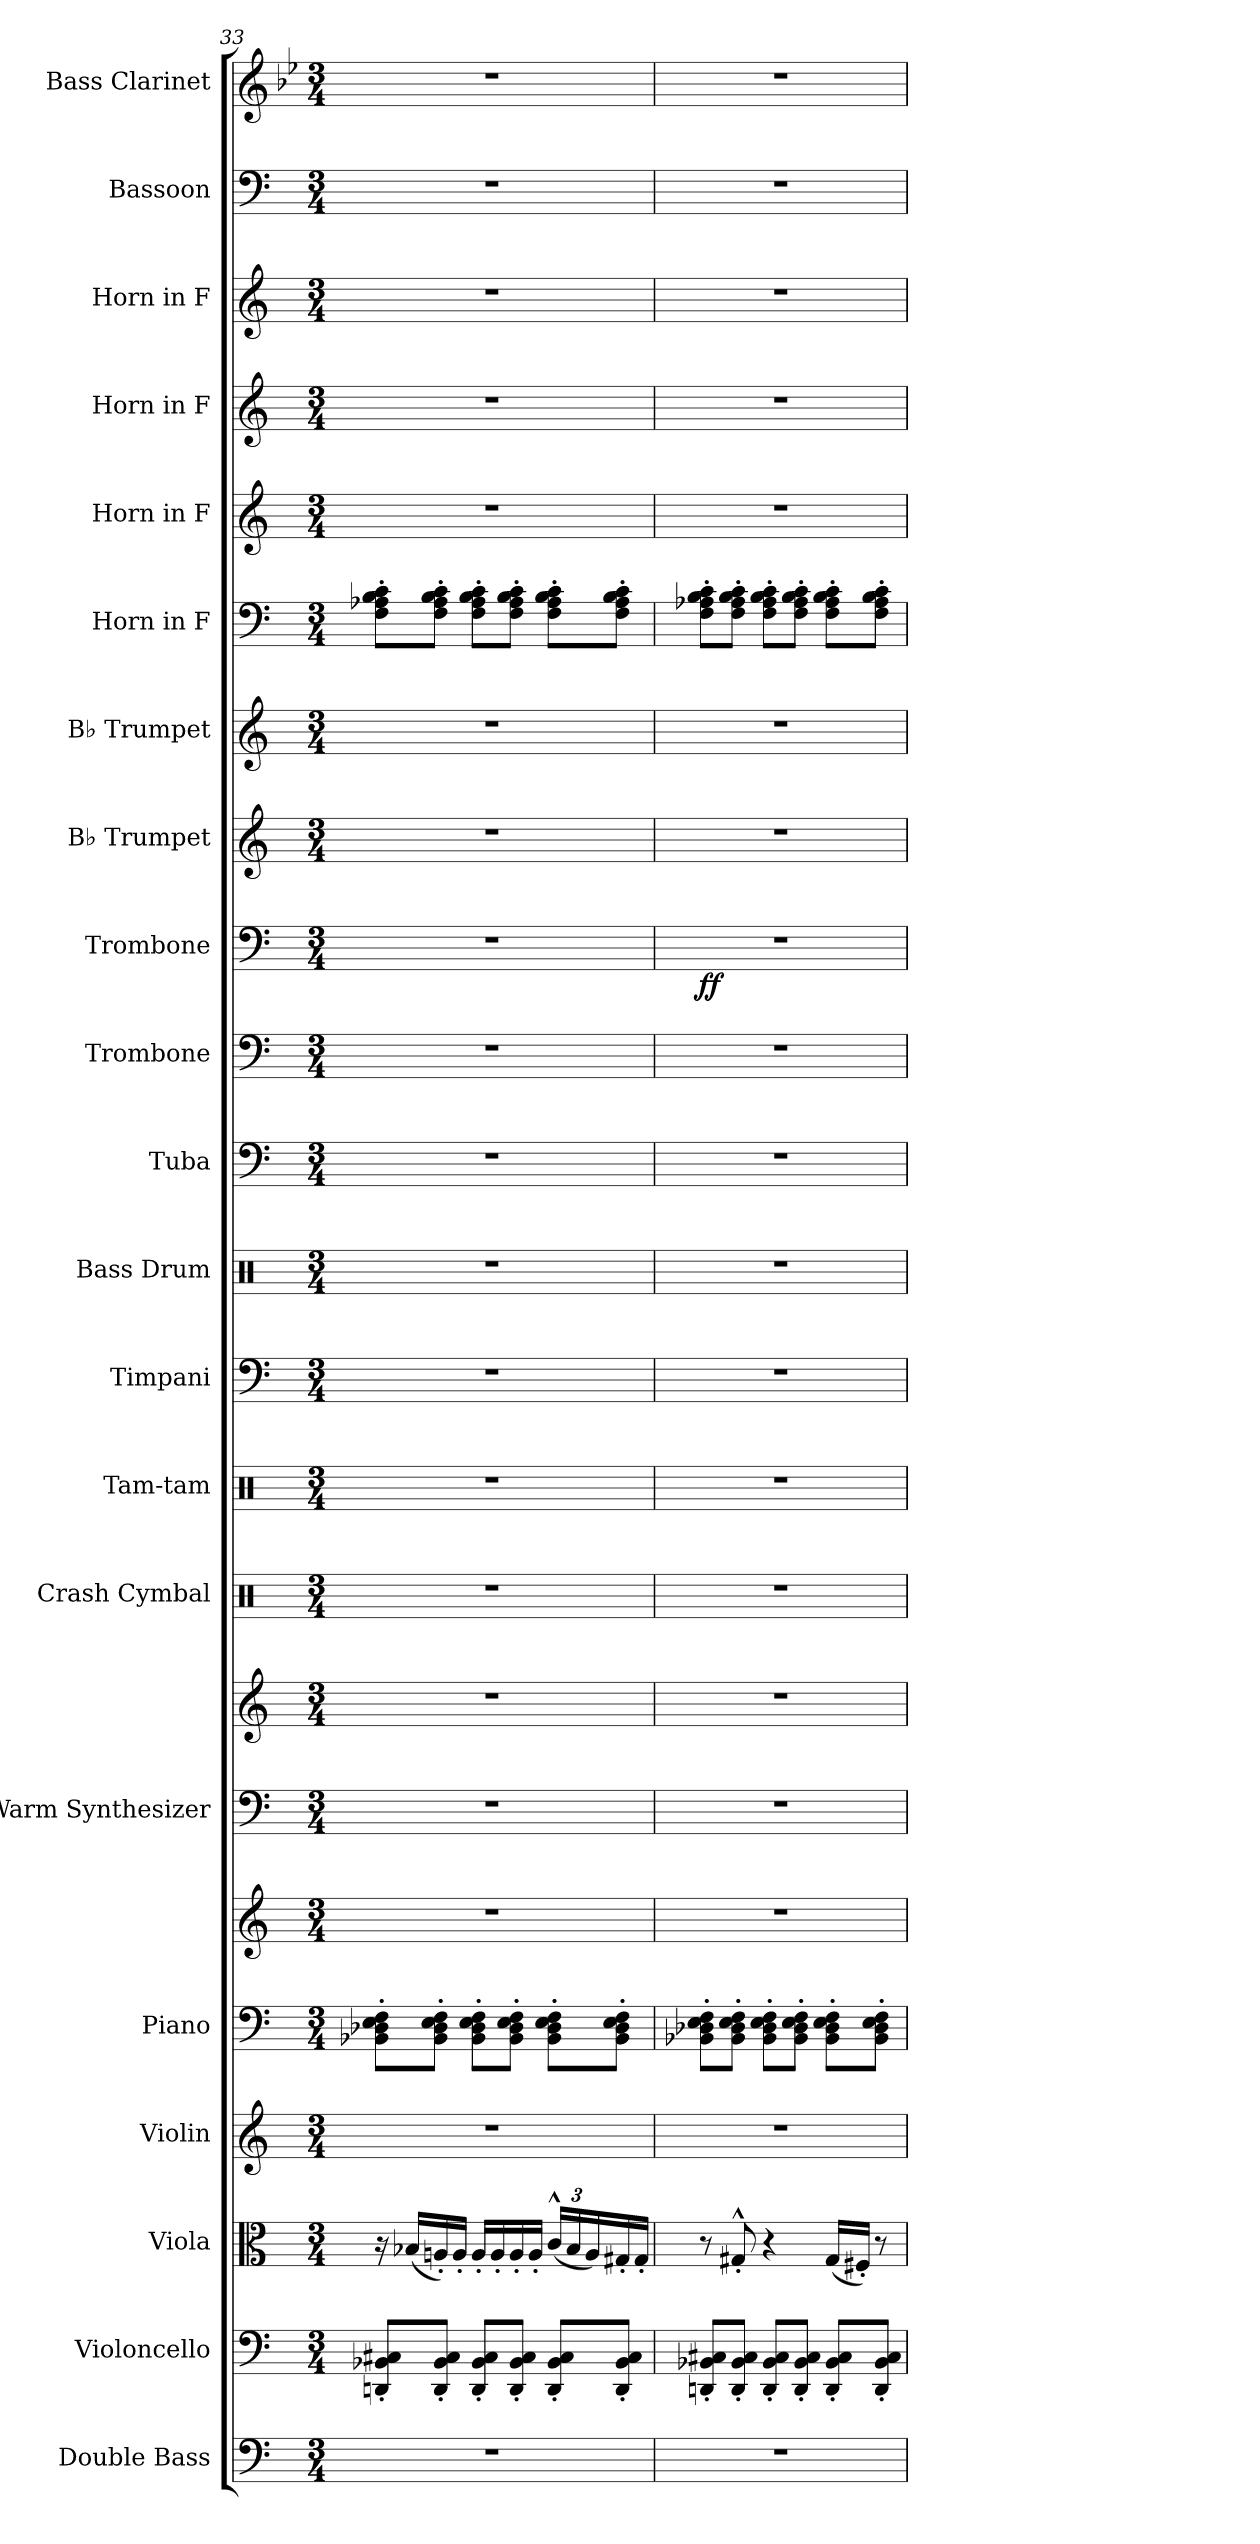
**kern	**kern	**kern	**kern	**kern	**kern	**kern	**kern	**kern	**kern	**kern	**kern	**kern	**kern	**kern	**dynam	**kern	**kern	**kern	**kern	**kern	**kern	**kern	**kern
*part21	*part20	*part19	*part18	*part17	*part17	*part16	*part16	*part15	*part14	*part13	*part12	*part11	*part10	*part9	*part9	*part8	*part7	*part6	*part5	*part4	*part3	*part2	*part1
*staff23	*staff22	*staff21	*staff20	*staff19	*staff18	*staff17	*staff16	*staff15	*staff14	*staff13	*staff12	*staff11	*staff10	*staff9	*staff9	*staff8	*staff7	*staff6	*staff5	*staff4	*staff3	*staff2	*staff1
*I"Double Bass	*I"Violoncello	*I"Viola	*I"Violin	*I"Piano	*	*I"Warm Synthesizer	*	*I"Crash Cymbal	*I"Tam-tam	*I"Timpani	*I"Bass Drum	*I"Tuba	*I"Trombone	*I"Trombone	*	*I"B♭ Trumpet	*I"B♭ Trumpet	*I"Horn in F	*I"Horn in F	*I"Horn in F	*I"Horn in F	*I"Bassoon	*I"Bass Clarinet
*I'Db.	*I'Vc.	*I'Vla.	*I'Vln.	*I'Pno.	*	*I'Synth.	*	*I'Cr. Cym.	*I'Tam-tam	*I'Timp.	*I'B. Dr.	*I'Tba.	*I'Tbn.	*I'Tbn.	*	*I'B♭ Tpt.	*I'B♭ Tpt.	*	*	*	*	*I'Bsn.	*I'B. Cl.
*clefF4	*clefF4	*clefC3	*clefG2	*clefF4	*clefG2	*clefF4	*clefG2	*clefX	*clefX	*clefF4	*clefX	*clefF4	*clefF4	*clefF4	*	*clefG2	*clefG2	*clefF4	*clefG2	*clefG2	*clefG2	*clefF4	*clefG2
*ITrd7c12	*	*	*	*	*	*	*	*	*	*	*	*	*	*	*	*ITrd1c2	*ITrd1c2	*ITrd4c7	*ITrd4c7	*ITrd4c7	*ITrd4c7	*	*ITrd8c14
*k[]	*k[]	*k[]	*k[]	*k[]	*k[]	*k[]	*k[]	*k[]	*k[]	*k[]	*k[]	*k[]	*k[]	*k[]	*	*k[b-e-]	*k[b-e-]	*k[b-]	*k[b-]	*k[b-]	*k[b-]	*k[]	*k[b-e-]
*M3/4	*M3/4	*M3/4	*M3/4	*M3/4	*M3/4	*M3/4	*M3/4	*M3/4	*M3/4	*M3/4	*M3/4	*M3/4	*M3/4	*M3/4	*	*M3/4	*M3/4	*M3/4	*M3/4	*M3/4	*M3/4	*M3/4	*M3/4
=33	=33	=33	=33	=33	=33	=33	=33	=33	=33	=33	=33	=33	=33	=33	=33	=33	=33	=33	=33	=33	=33	=33	=33
2.r	8DDn/' 8BB-X/' 8C#X/'L	16r	2.r	8BB-X\' 8D-X\' 8E\' 8F\'L	2.r	2.r	2.r	2.r	2.r	2.r	2.r	2.r	2.r	2.r	.	2.r	2.r	8BB-\' 8D-X\' 8E\' 8F\'L	2.r	2.r	2.r	2.r	2.r
.	.	(16B-X/LL	.	.	.	.	.	.	.	.	.	.	.	.	.	.	.	.	.	.	.	.	.
.	8DD/' 8BB-/' 8C#/'J	16An'/)	.	8BB-\' 8D-\' 8E\' 8F\'J	.	.	.	.	.	.	.	.	.	.	.	.	.	8BB-\' 8D-\' 8E\' 8F\'J	.	.	.	.	.
.	.	16A'/JJ	.	.	.	.	.	.	.	.	.	.	.	.	.	.	.	.	.	.	.	.	.
.	8DD/' 8BB-/' 8C#/'L	16A'/LL	.	8BB-\' 8D-\' 8E\' 8F\'L	.	.	.	.	.	.	.	.	.	.	.	.	.	8BB-\' 8D-\' 8E\' 8F\'L	.	.	.	.	.
.	.	16A'/	.	.	.	.	.	.	.	.	.	.	.	.	.	.	.	.	.	.	.	.	.
.	8DD/' 8BB-/' 8C#/'J	16A'/	.	8BB-\' 8D-\' 8E\' 8F\'J	.	.	.	.	.	.	.	.	.	.	.	.	.	8BB-\' 8D-\' 8E\' 8F\'J	.	.	.	.	.
.	.	16A'/JJ	.	.	.	.	.	.	.	.	.	.	.	.	.	.	.	.	.	.	.	.	.
*	*	*Xbrackettup	*	*	*	*	*	*	*	*	*	*	*	*	*	*	*	*	*	*	*	*	*
.	8DD/' 8BB-/' 8C#/'L	(24c^^/LL	.	8BB-\' 8D-\' 8E\' 8F\'L	.	.	.	.	.	.	.	.	.	.	.	.	.	8BB-\' 8D-\' 8E\' 8F\'L	.	.	.	.	.
.	.	24B-/	.	.	.	.	.	.	.	.	.	.	.	.	.	.	.	.	.	.	.	.	.
.	.	24A/)	.	.	.	.	.	.	.	.	.	.	.	.	.	.	.	.	.	.	.	.	.
.	8DD/' 8BB-/' 8C#/'J	16G#X'/	.	8BB-\' 8D-\' 8E\' 8F\'J	.	.	.	.	.	.	.	.	.	.	.	.	.	8BB-\' 8D-\' 8E\' 8F\'J	.	.	.	.	.
.	.	16G#'/JJ	.	.	.	.	.	.	.	.	.	.	.	.	.	.	.	.	.	.	.	.	.
=34	=34	=34	=34	=34	=34	=34	=34	=34	=34	=34	=34	=34	=34	=34	=34	=34	=34	=34	=34	=34	=34	=34	=34
!	!	!	!	!	!	!	!	!	!	!	!	!	!	!	!LO:DY:b	!	!	!	!	!	!	!	!
2.r	8DDn/' 8BB-X/' 8C#X/'L	8r	2.r	8BB-X\' 8D-X\' 8E\' 8F\'L	2.r	2.r	2.r	2.r	2.r	2.r	2.r	2.r	2.r	2.r	ff	2.r	2.r	8BB-\' 8D-X\' 8E\' 8F\'L	2.r	2.r	2.r	2.r	2.r
.	8DD/' 8BB-/' 8C#/'J	8G#X^^'/	.	8BB-\' 8D-\' 8E\' 8F\'J	.	.	.	.	.	.	.	.	.	.	.	.	.	8BB-\' 8D-\' 8E\' 8F\'J	.	.	.	.	.
.	8DD/' 8BB-/' 8C#/'L	4r	.	8BB-\' 8D-\' 8E\' 8F\'L	.	.	.	.	.	.	.	.	.	.	.	.	.	8BB-\' 8D-\' 8E\' 8F\'L	.	.	.	.	.
.	8DD/' 8BB-/' 8C#/'J	.	.	8BB-\' 8D-\' 8E\' 8F\'J	.	.	.	.	.	.	.	.	.	.	.	.	.	8BB-\' 8D-\' 8E\' 8F\'J	.	.	.	.	.
.	8DD/' 8BB-/' 8C#/'L	(16G#/LL	.	8BB-\' 8D-\' 8E\' 8F\'L	.	.	.	.	.	.	.	.	.	.	.	.	.	8BB-\' 8D-\' 8E\' 8F\'L	.	.	.	.	.
.	.	16F#X'/JJ)	.	.	.	.	.	.	.	.	.	.	.	.	.	.	.	.	.	.	.	.	.
.	8DD/' 8BB-/' 8C#/'J	8r	.	8BB-\' 8D-\' 8E\' 8F\'J	.	.	.	.	.	.	.	.	.	.	.	.	.	8BB-\' 8D-\' 8E\' 8F\'J	.	.	.	.	.
=	=	=	=	=	=	=	=	=	=	=	=	=	=	=	=	=	=	=	=	=	=	=	=
*-	*-	*-	*-	*-	*-	*-	*-	*-	*-	*-	*-	*-	*-	*-	*-	*-	*-	*-	*-	*-	*-	*-	*-
